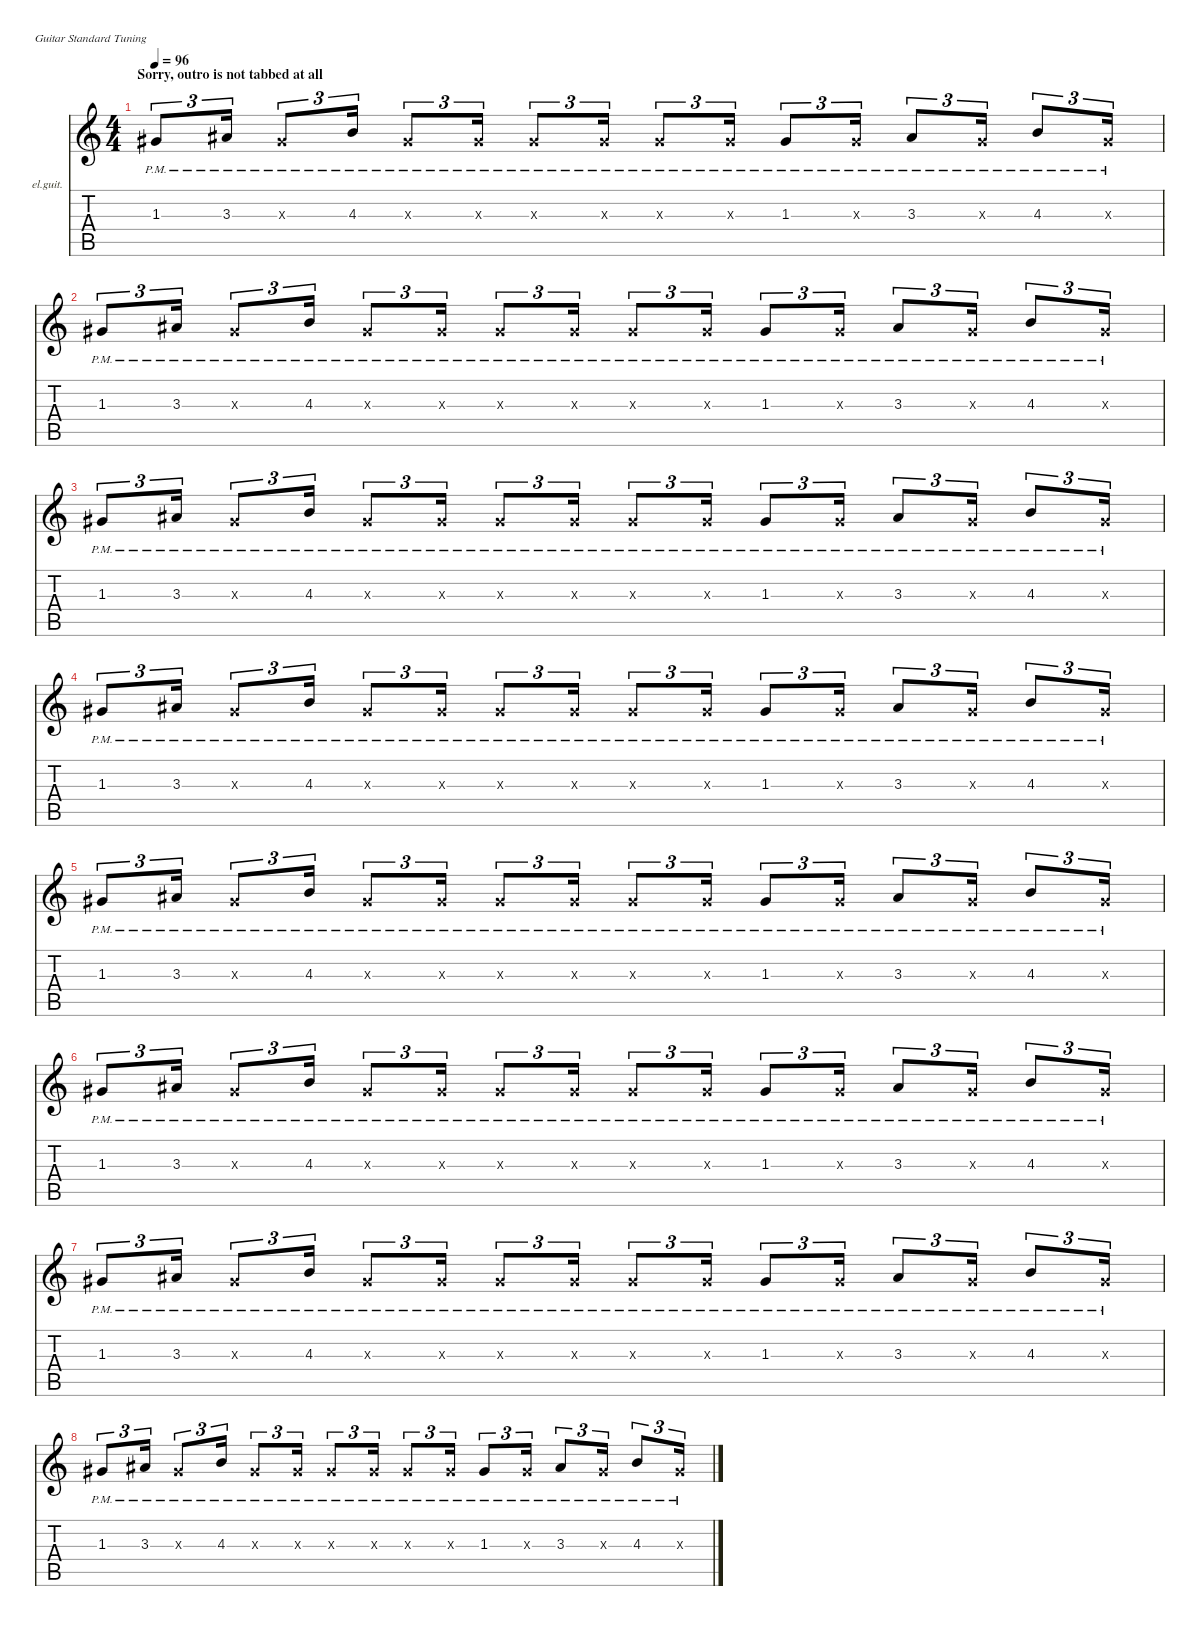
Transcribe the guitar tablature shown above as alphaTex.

\defaultSystemsLayout 4
\hideDynamics
\bracketExtendMode nobrackets
\firstSystemTrackNameOrientation horizontal
\otherSystemsTrackNameOrientation horizontal
\track ("Guitar (muted 1)" "el.guit.") {instrument electricguitarmuted}
\staff {score tabs}
\tuning (E4 B3 G3 D3 A2 E2)
\ts (4 4)
\section ("" "Sorry, outro is not tabbed at all")
\tempo 96
\clef g2
\ks c
1.3{pm acc #}.8{tu (3 2) dy f beam Up} 3.3{pm acc #}.16{tu (3 2) beam Up} 1.3{pm x acc #}.8{tu (3 2) beam Up} 4.3{pm}.16{tu (3 2) beam Up} 1.3{pm x acc #}.8{tu (3 2) beam Up} 1.3{pm x acc #}.16{tu (3 2) beam Up} 1.3{pm x acc #}.8{tu (3 2) beam Up} 1.3{pm x acc #}.16{tu (3 2) beam Up} 1.3{pm x acc #}.8{tu (3 2) beam Up} 1.3{pm x acc #}.16{tu (3 2) beam Up} 1.3{pm acc #}.8{tu (3 2) beam Up} 1.3{pm x acc #}.16{tu (3 2) beam Up} 3.3{pm acc #}.8{tu (3 2) beam Up} 1.3{pm x acc #}.16{tu (3 2) beam Up} 4.3{pm}.8{tu (3 2) beam Up} 1.3{pm x acc #}.16{tu (3 2) beam Up} |
1.3{pm acc #}.8{tu (3 2) beam Up} 3.3{pm acc #}.16{tu (3 2) beam Up} 1.3{pm x acc #}.8{tu (3 2) beam Up} 4.3{pm}.16{tu (3 2) beam Up} 1.3{pm x acc #}.8{tu (3 2) beam Up} 1.3{pm x acc #}.16{tu (3 2) beam Up} 1.3{pm x acc #}.8{tu (3 2) beam Up} 1.3{pm x acc #}.16{tu (3 2) beam Up} 1.3{pm x acc #}.8{tu (3 2) beam Up} 1.3{pm x acc #}.16{tu (3 2) beam Up} 1.3{pm acc #}.8{tu (3 2) beam Up} 1.3{pm x acc #}.16{tu (3 2) beam Up} 3.3{pm acc #}.8{tu (3 2) beam Up} 1.3{pm x acc #}.16{tu (3 2) beam Up} 4.3{pm}.8{tu (3 2) beam Up} 1.3{pm x acc #}.16{tu (3 2) beam Up} |
1.3{pm acc #}.8{tu (3 2) beam Up} 3.3{pm acc #}.16{tu (3 2) beam Up} 1.3{pm x acc #}.8{tu (3 2) beam Up} 4.3{pm}.16{tu (3 2) beam Up} 1.3{pm x acc #}.8{tu (3 2) beam Up} 1.3{pm x acc #}.16{tu (3 2) beam Up} 1.3{pm x acc #}.8{tu (3 2) beam Up} 1.3{pm x acc #}.16{tu (3 2) beam Up} 1.3{pm x acc #}.8{tu (3 2) beam Up} 1.3{pm x acc #}.16{tu (3 2) beam Up} 1.3{pm acc #}.8{tu (3 2) beam Up} 1.3{pm x acc #}.16{tu (3 2) beam Up} 3.3{pm acc #}.8{tu (3 2) beam Up} 1.3{pm x acc #}.16{tu (3 2) beam Up} 4.3{pm}.8{tu (3 2) beam Up} 1.3{pm x acc #}.16{tu (3 2) beam Up} |
1.3{pm acc #}.8{tu (3 2) beam Up} 3.3{pm acc #}.16{tu (3 2) beam Up} 1.3{pm x acc #}.8{tu (3 2) beam Up} 4.3{pm}.16{tu (3 2) beam Up} 1.3{pm x acc #}.8{tu (3 2) beam Up} 1.3{pm x acc #}.16{tu (3 2) beam Up} 1.3{pm x acc #}.8{tu (3 2) beam Up} 1.3{pm x acc #}.16{tu (3 2) beam Up} 1.3{pm x acc #}.8{tu (3 2) beam Up} 1.3{pm x acc #}.16{tu (3 2) beam Up} 1.3{pm acc #}.8{tu (3 2) beam Up} 1.3{pm x acc #}.16{tu (3 2) beam Up} 3.3{pm acc #}.8{tu (3 2) beam Up} 1.3{pm x acc #}.16{tu (3 2) beam Up} 4.3{pm}.8{tu (3 2) beam Up} 1.3{pm x acc #}.16{tu (3 2) beam Up} |
1.3{pm acc #}.8{tu (3 2) beam Up} 3.3{pm acc #}.16{tu (3 2) beam Up} 1.3{pm x acc #}.8{tu (3 2) beam Up} 4.3{pm}.16{tu (3 2) beam Up} 1.3{pm x acc #}.8{tu (3 2) beam Up} 1.3{pm x acc #}.16{tu (3 2) beam Up} 1.3{pm x acc #}.8{tu (3 2) beam Up} 1.3{pm x acc #}.16{tu (3 2) beam Up} 1.3{pm x acc #}.8{tu (3 2) beam Up} 1.3{pm x acc #}.16{tu (3 2) beam Up} 1.3{pm acc #}.8{tu (3 2) beam Up} 1.3{pm x acc #}.16{tu (3 2) beam Up} 3.3{pm acc #}.8{tu (3 2) beam Up} 1.3{pm x acc #}.16{tu (3 2) beam Up} 4.3{pm}.8{tu (3 2) beam Up} 1.3{pm x acc #}.16{tu (3 2) beam Up} |
1.3{pm acc #}.8{tu (3 2) beam Up} 3.3{pm acc #}.16{tu (3 2) beam Up} 1.3{pm x acc #}.8{tu (3 2) beam Up} 4.3{pm}.16{tu (3 2) beam Up} 1.3{pm x acc #}.8{tu (3 2) beam Up} 1.3{pm x acc #}.16{tu (3 2) beam Up} 1.3{pm x acc #}.8{tu (3 2) beam Up} 1.3{pm x acc #}.16{tu (3 2) beam Up} 1.3{pm x acc #}.8{tu (3 2) beam Up} 1.3{pm x acc #}.16{tu (3 2) beam Up} 1.3{pm acc #}.8{tu (3 2) beam Up} 1.3{pm x acc #}.16{tu (3 2) beam Up} 3.3{pm acc #}.8{tu (3 2) beam Up} 1.3{pm x acc #}.16{tu (3 2) beam Up} 4.3{pm}.8{tu (3 2) beam Up} 1.3{pm x acc #}.16{tu (3 2) beam Up} |
1.3{pm acc #}.8{tu (3 2) beam Up} 3.3{pm acc #}.16{tu (3 2) beam Up} 1.3{pm x acc #}.8{tu (3 2) beam Up} 4.3{pm}.16{tu (3 2) beam Up} 1.3{pm x acc #}.8{tu (3 2) beam Up} 1.3{pm x acc #}.16{tu (3 2) beam Up} 1.3{pm x acc #}.8{tu (3 2) beam Up} 1.3{pm x acc #}.16{tu (3 2) beam Up} 1.3{pm x acc #}.8{tu (3 2) beam Up} 1.3{pm x acc #}.16{tu (3 2) beam Up} 1.3{pm acc #}.8{tu (3 2) beam Up} 1.3{pm x acc #}.16{tu (3 2) beam Up} 3.3{pm acc #}.8{tu (3 2) beam Up} 1.3{pm x acc #}.16{tu (3 2) beam Up} 4.3{pm}.8{tu (3 2) beam Up} 1.3{pm x acc #}.16{tu (3 2) beam Up} |
1.3{pm acc #}.8{tu (3 2) beam Up} 3.3{pm acc #}.16{tu (3 2) beam Up} 1.3{pm x acc #}.8{tu (3 2) beam Up} 4.3{pm}.16{tu (3 2) beam Up} 1.3{pm x acc #}.8{tu (3 2) beam Up} 1.3{pm x acc #}.16{tu (3 2) beam Up} 1.3{pm x acc #}.8{tu (3 2) beam Up} 1.3{pm x acc #}.16{tu (3 2) beam Up} 1.3{pm x acc #}.8{tu (3 2) beam Up} 1.3{pm x acc #}.16{tu (3 2) beam Up} 1.3{pm acc #}.8{tu (3 2) dy mf beam Up} 1.3{pm x acc #}.16{tu (3 2) dy f beam Up} 3.3{pm acc #}.8{tu (3 2) beam Up} 1.3{pm x acc #}.16{tu (3 2) beam Up} 4.3{pm}.8{tu (3 2) beam Up} 1.3{pm x acc #}.16{tu (3 2) beam Up}
